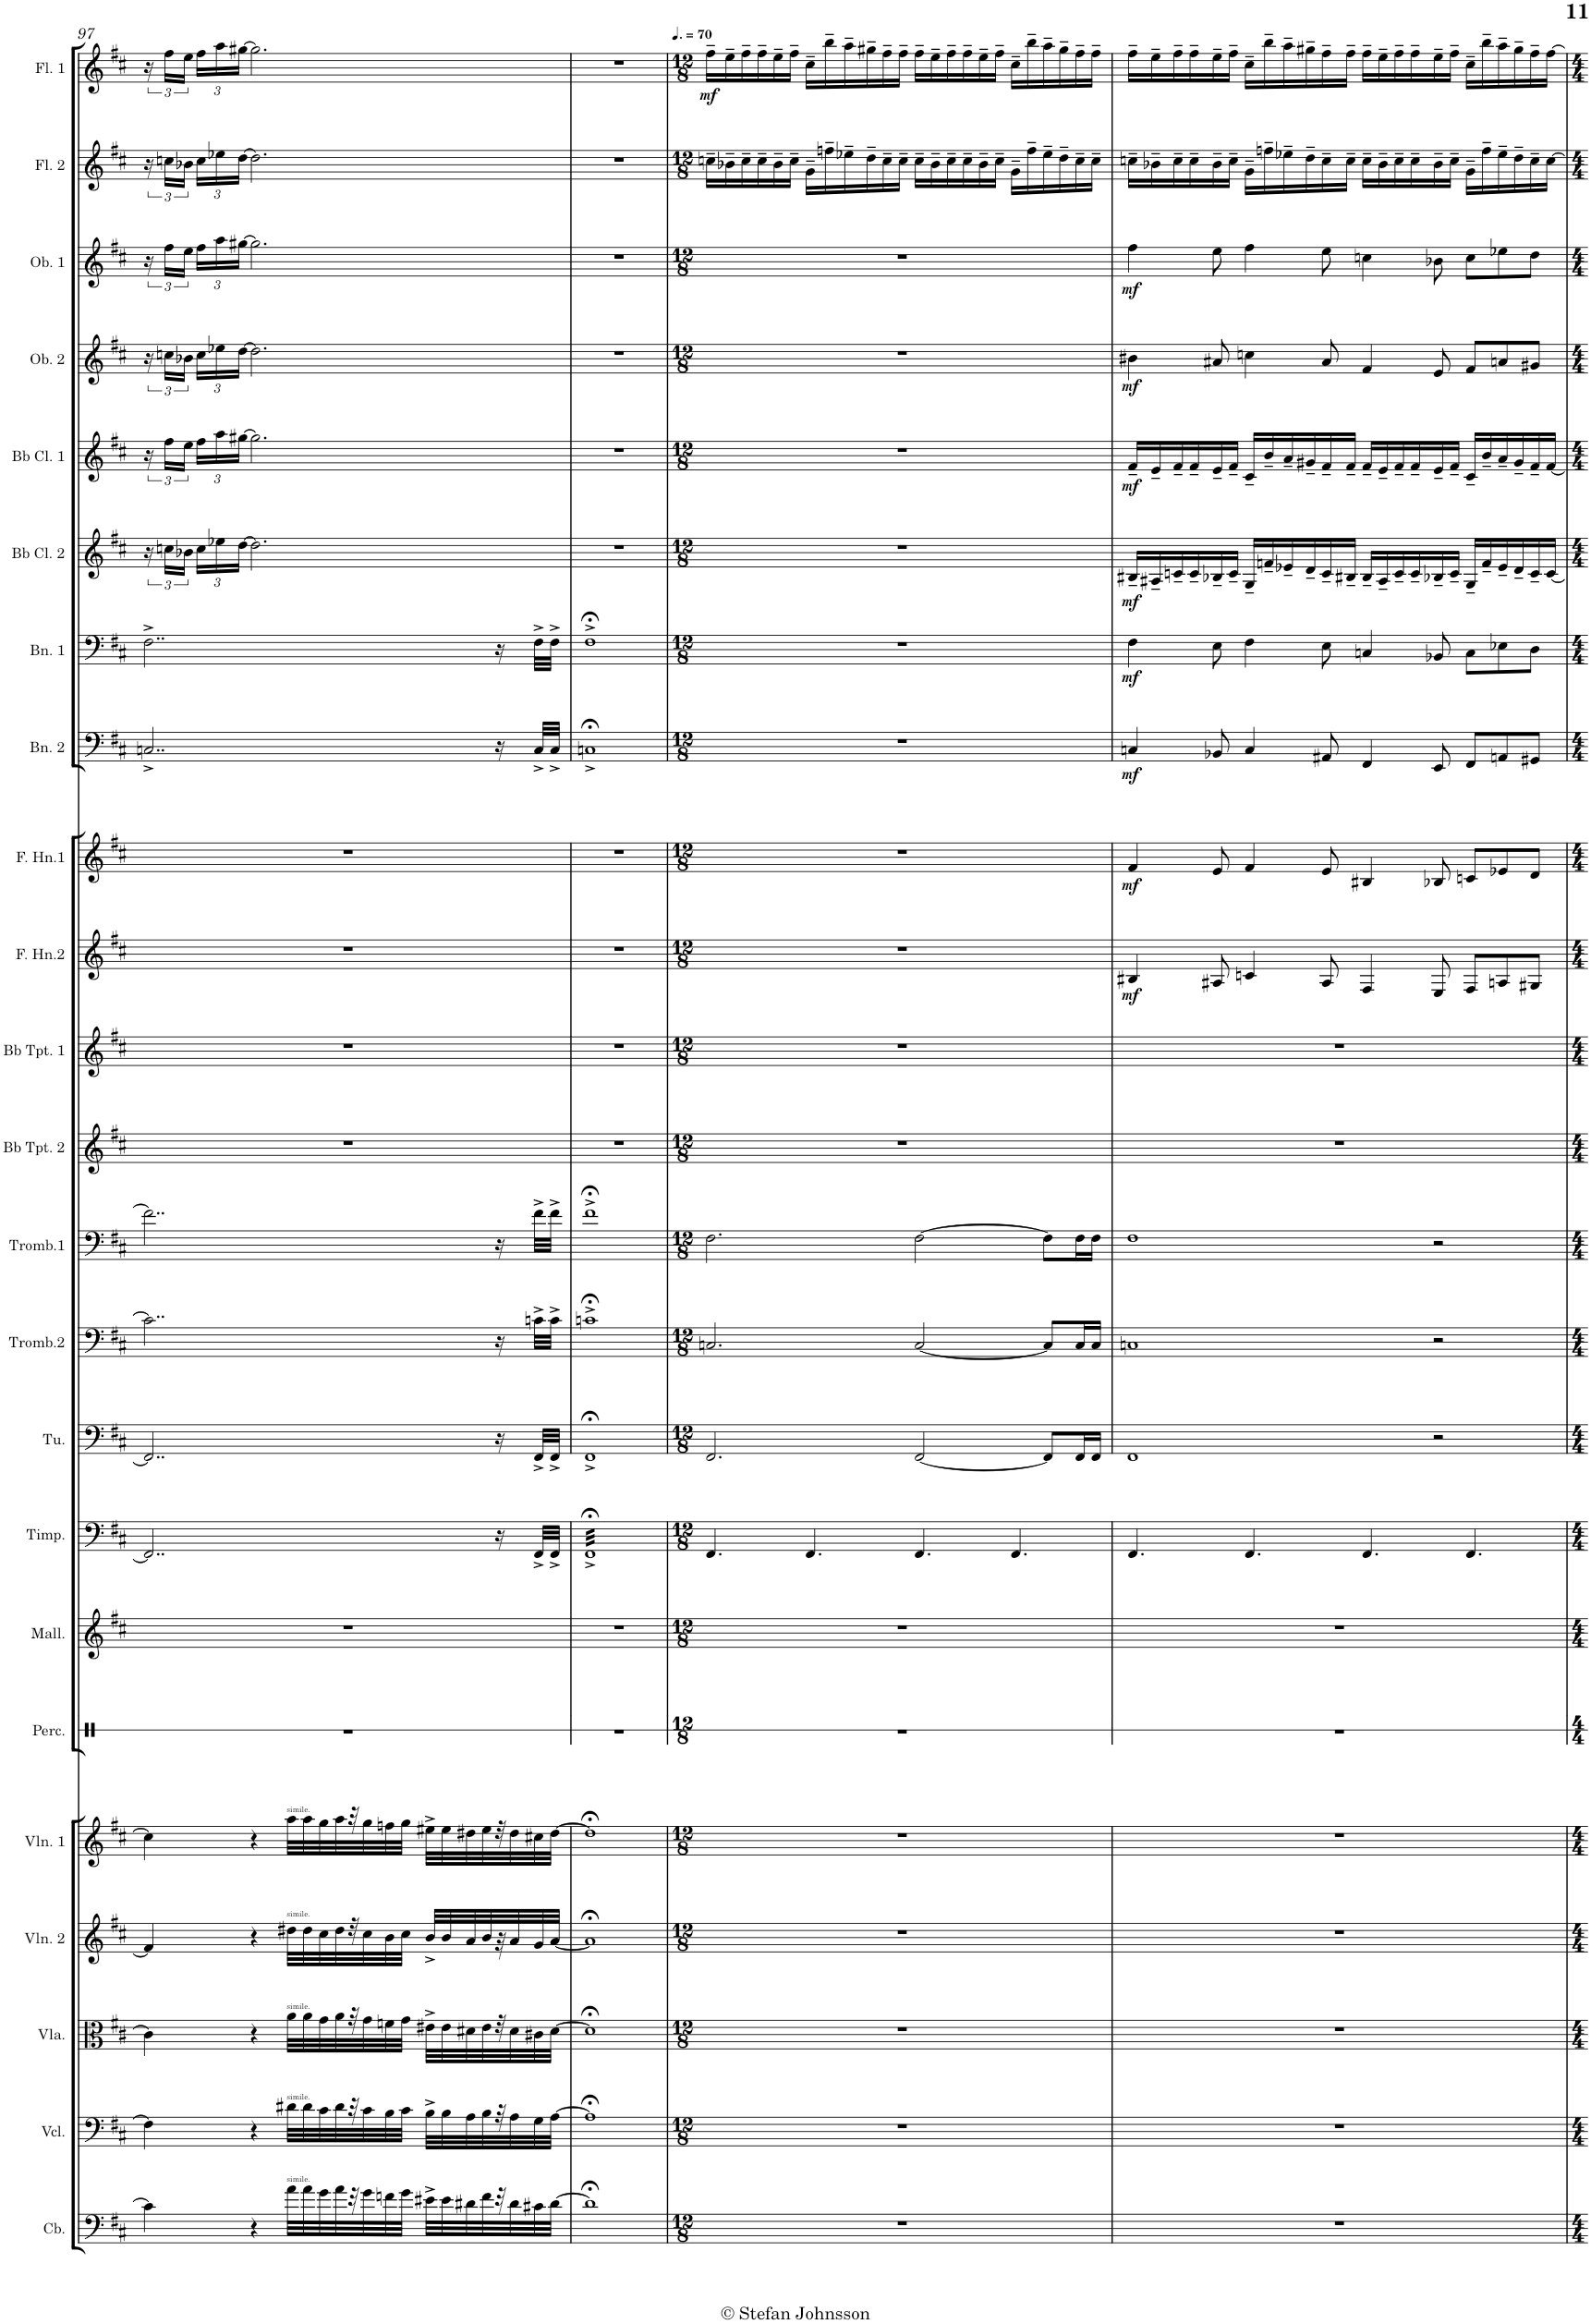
**kern	**kern	**kern	**kern	**kern	**kern	**kern	**kern	**kern	**kern	**kern	**kern	**kern	**kern	**dynam	**kern	**dynam	**kern	**dynam	**kern	**dynam	**kern	**dynam	**kern	**dynam	**kern	**dynam	**kern	**dynam	**kern	**kern	**dynam
*part23	*part22	*part21	*part20	*part19	*part18	*part17	*part16	*part15	*part14	*part13	*part12	*part11	*part10	*part10	*part9	*part9	*part8	*part8	*part7	*part7	*part6	*part6	*part5	*part5	*part4	*part4	*part3	*part3	*part2	*part1	*part1
*staff23	*staff22	*staff21	*staff20	*staff19	*staff18	*staff17	*staff16	*staff15	*staff14	*staff13	*staff12	*staff11	*staff10	*staff10	*staff9	*staff9	*staff8	*staff8	*staff7	*staff7	*staff6	*staff6	*staff5	*staff5	*staff4	*staff4	*staff3	*staff3	*staff2	*staff1	*staff1
*I"Contrabass	*I"Cello	*I"Viola	*I"Violin 2	*I"Violin 1	*I"Percussion	*I"Mallet	*I"Timpani	*I"Tuba	*I"Trombone2	*I"Trombone1	*I"Bb Trumpet 2	*I"Bb Trumpet 1	*I"French Horn2	*	*I"French Horn1	*	*I"Bassoon 2	*	*I"Bassoon 1	*	*I"Bb Clarinet 2	*	*I"Bb Clarinet 1	*	*I"Oboe 2	*	*I"Oboe 1	*	*I"Flute 2	*I"Flute 1	*
*I'Cb.	*	*I'Vla.	*I'Vln. 2	*I'Vln. 1	*I'Perc.	*I'Mall.	*I'Timp.	*I'Tu.	*I'Tromb.2	*I'Tromb.1	*I'Bb Tpt. 2	*I'Bb Tpt. 1	*I'F. Hn.2	*	*I'F. Hn.1	*	*I'Bn. 2	*	*I'Bn. 1	*	*I'Bb Cl. 2	*	*I'Bb Cl. 1	*	*I'Ob. 2	*	*I'Ob. 1	*	*I'Fl. 2	*I'Fl. 1	*
!!LO:PB:g=z
*clefF4	*clefF4	*clefC3	*clefG2	*clefG2	*clefX	*clefG2	*clefF4	*clefF4	*clefF4	*clefF4	*clefG2	*clefG2	*clefG2	*	*clefG2	*	*clefF4	*	*clefF4	*	*clefG2	*	*clefG2	*	*clefG2	*	*clefG2	*	*clefG2	*clefG2	*
*Trd7c12	*	*	*	*	*	*	*	*	*	*	*Trd1c2	*Trd1c2	*Trd4c7	*	*Trd4c7	*	*	*	*	*	*Trd1c2	*	*Trd1c2	*	*	*	*	*	*	*	*
*k[f#c#]	*k[f#c#]	*k[f#c#]	*k[f#c#]	*k[f#c#]	*k[f#c#]	*k[f#c#]	*k[f#c#]	*k[f#c#]	*k[f#c#]	*k[f#c#]	*k[f#c#]	*k[f#c#]	*k[f#c#]	*	*k[f#c#]	*	*k[f#c#]	*	*k[f#c#]	*	*k[f#c#]	*	*k[f#c#]	*	*k[f#c#]	*	*k[f#c#]	*	*k[f#c#]	*k[f#c#]	*
*D:	*D:	*D:	*D:	*D:	*D:	*D:	*D:	*D:	*D:	*D:	*D:	*D:	*D:	*	*D:	*	*D:	*	*D:	*	*D:	*	*D:	*	*D:	*	*D:	*	*D:	*D:	*
*M4/4	*M4/4	*M4/4	*M4/4	*M4/4	*M4/4	*M4/4	*M4/4	*M4/4	*M4/4	*M4/4	*M4/4	*M4/4	*M4/4	*	*M4/4	*	*M4/4	*	*M4/4	*	*M4/4	*	*M4/4	*	*M4/4	*	*M4/4	*	*M4/4	*M4/4	*
=97	=97	=97	=97	=97	=97	=97	=97	=97	=97	=97	=97	=97	=97	=97	=97	=97	=97	=97	=97	=97	=97	=97	=97	=97	=97	=97	=97	=97	=97	=97	=97
4c\]	4F#\]	4c\]	4f#/]	4cc\]	1r	1r	2..FF#/]	2..FF#/]	2..c\]	2..f#\]	1r	1r	1r	.	1r	.	2..Cn^/	.	2..F#^\	.	24r	.	24r	.	24r	.	24r	.	24r	24r	.
.	.	.	.	.	.	.	.	.	.	.	.	.	.	.	.	.	.	.	.	.	24ccn\LL	.	24ff#\LL	.	24ccn\LL	.	24ff#\LL	.	24ccn\LL	24ff#\LL	.
.	.	.	.	.	.	.	.	.	.	.	.	.	.	.	.	.	.	.	.	.	24b-X\JJ	.	24ee\JJ	.	24b-X\JJ	.	24ee\JJ	.	24b-X\JJ	24ee\JJ	.
*	*	*	*	*	*	*	*	*	*	*	*	*	*	*	*	*	*	*	*	*	*Xbrackettup	*	*Xbrackettup	*	*Xbrackettup	*	*Xbrackettup	*	*Xbrackettup	*Xbrackettup	*
.	.	.	.	.	.	.	.	.	.	.	.	.	.	.	.	.	.	.	.	.	24cc\LL	.	24ff#\LL	.	24cc\LL	.	24ff#\LL	.	24cc\LL	24ff#\LL	.
.	.	.	.	.	.	.	.	.	.	.	.	.	.	.	.	.	.	.	.	.	24ee-X\	.	24aa\	.	24ee-X\	.	24aa\	.	24ee-X\	24aa\	.
.	.	.	.	.	.	.	.	.	.	.	.	.	.	.	.	.	.	.	.	.	[24dd\JJ	.	[24gg#X\JJ	.	[24dd\JJ	.	[24gg#X\JJ	.	[24dd\JJ	[24gg#X\JJ	.
4r	4r	4r	4r	4r	.	.	.	.	.	.	.	.	.	.	.	.	.	.	.	.	2.dd\]	.	2.gg#\]	.	2.dd\]	.	2.gg#\]	.	2.dd\]	2.gg#\]	.
!	!	!	!	!LO:TX:a:t=simile.	!	!	!	!	!	!	!	!	!	!	!	!	!	!	!	!	!	!	!	!	!	!	!	!	!	!	!
!	!	!	!LO:TX:a:t=simile.	!	!	!	!	!	!	!	!	!	!	!	!	!	!	!	!	!	!	!	!	!	!	!	!	!	!	!	!
!	!	!LO:TX:a:t=simile.	!	!	!	!	!	!	!	!	!	!	!	!	!	!	!	!	!	!	!	!	!	!	!	!	!	!	!	!	!
!	!LO:TX:a:t=simile.	!	!	!	!	!	!	!	!	!	!	!	!	!	!	!	!	!	!	!	!	!	!	!	!	!	!	!	!	!	!
!LO:TX:a:t=simile.	!	!	!	!	!	!	!	!	!	!	!	!	!	!	!	!	!	!	!	!	!	!	!	!	!	!	!	!	!	!	!
32a\LLL	32d#X\LLL	32a\LLL	32dd#X\LLL	32aa\LLL	.	.	.	.	.	.	.	.	.	.	.	.	.	.	.	.	.	.	.	.	.	.	.	.	.	.	.
32a\	32d#\	32a\	32dd#\	32aa\	.	.	.	.	.	.	.	.	.	.	.	.	.	.	.	.	.	.	.	.	.	.	.	.	.	.	.
32g\	32c#\	32g\	32cc#\	32gg\	.	.	.	.	.	.	.	.	.	.	.	.	.	.	.	.	.	.	.	.	.	.	.	.	.	.	.
32a\	32d#\	32a\	32dd#\	32aa\	.	.	.	.	.	.	.	.	.	.	.	.	.	.	.	.	.	.	.	.	.	.	.	.	.	.	.
32r	32r	32r	32r	32r	.	.	.	.	.	.	.	.	.	.	.	.	.	.	.	.	.	.	.	.	.	.	.	.	.	.	.
32g\	32c#\	32g\	32cc#\	32gg\	.	.	.	.	.	.	.	.	.	.	.	.	.	.	.	.	.	.	.	.	.	.	.	.	.	.	.
32fn\	32B\	32fn\	32b\	32ffn\	.	.	.	.	.	.	.	.	.	.	.	.	.	.	.	.	.	.	.	.	.	.	.	.	.	.	.
32g\JJJ	32c#\JJJ	32g\JJJ	32cc#\JJJ	32gg\JJJ	.	.	.	.	.	.	.	.	.	.	.	.	.	.	.	.	.	.	.	.	.	.	.	.	.	.	.
32e#X^\LLL	32B^\LLL	32e#X^\LLL	32b^/LLL	32ee#X^\LLL	.	.	.	.	.	.	.	.	.	.	.	.	.	.	.	.	.	.	.	.	.	.	.	.	.	.	.
32e#\	32B\	32e#\	32b/	32ee#\	.	.	.	.	.	.	.	.	.	.	.	.	.	.	.	.	.	.	.	.	.	.	.	.	.	.	.
32d#X\	32A\	32d#X\	32a/	32dd#X\	.	.	.	.	.	.	.	.	.	.	.	.	.	.	.	.	.	.	.	.	.	.	.	.	.	.	.
32f\	32B\	32e#\	32b/	32ee#\	.	.	.	.	.	.	.	.	.	.	.	.	.	.	.	.	.	.	.	.	.	.	.	.	.	.	.
32r	32r	32r	32r	32r	.	.	16r	16r	16r	16r	.	.	.	.	.	.	16r	.	16r	.	.	.	.	.	.	.	.	.	.	.	.
32d#\	32A\	32d#\	32a/	32dd#\	.	.	.	.	.	.	.	.	.	.	.	.	.	.	.	.	.	.	.	.	.	.	.	.	.	.	.
32c#X\	32G\	32c#X\	32g/	32cc#X\	.	.	32FF#^/LLL	32FF#^/LLL	32cn^\LLL	32f#^\LLL	.	.	.	.	.	.	32C^/LLL	.	32F#^\LLL	.	.	.	.	.	.	.	.	.	.	.	.
[32d#\JJJ	[32A\JJJ	[32d#\JJJ	[32a/JJJ	[32dd#\JJJ	.	.	32FF#^/JJJ	32FF#^/JJJ	32c^\JJJ	32f#^\JJJ	.	.	.	.	.	.	32C^/JJJ	.	32F#^\JJJ	.	.	.	.	.	.	.	.	.	.	.	.
=98	=98	=98	=98	=98	=98	=98	=98	=98	=98	=98	=98	=98	=98	=98	=98	=98	=98	=98	=98	=98	=98	=98	=98	=98	=98	=98	=98	=98	=98	=98	=98
*	*	*	*	*	*	*	*tremolo	*	*	*	*	*	*	*	*	*	*	*	*	*	*	*	*	*	*	*	*	*	*	*	*
1d#;<]	1A;<]	1d#;<]	1a;<]	1dd#;<]	1r	1r	32FF#;<^LLL	1FF#;<^	1cn;<^	1f#;<^	1r	1r	1r	.	1r	.	1Cn;<^	.	1F#;<^	.	1r	.	1r	.	1r	.	1r	.	1r	1r	.
.	.	.	.	.	.	.	32FF#;<^	.	.	.	.	.	.	.	.	.	.	.	.	.	.	.	.	.	.	.	.	.	.	.	.
.	.	.	.	.	.	.	32FF#;<^	.	.	.	.	.	.	.	.	.	.	.	.	.	.	.	.	.	.	.	.	.	.	.	.
.	.	.	.	.	.	.	32FF#;<^	.	.	.	.	.	.	.	.	.	.	.	.	.	.	.	.	.	.	.	.	.	.	.	.
.	.	.	.	.	.	.	32FF#;<^	.	.	.	.	.	.	.	.	.	.	.	.	.	.	.	.	.	.	.	.	.	.	.	.
.	.	.	.	.	.	.	32FF#;<^	.	.	.	.	.	.	.	.	.	.	.	.	.	.	.	.	.	.	.	.	.	.	.	.
.	.	.	.	.	.	.	32FF#;<^	.	.	.	.	.	.	.	.	.	.	.	.	.	.	.	.	.	.	.	.	.	.	.	.
.	.	.	.	.	.	.	32FF#;<^	.	.	.	.	.	.	.	.	.	.	.	.	.	.	.	.	.	.	.	.	.	.	.	.
.	.	.	.	.	.	.	32FF#;<^	.	.	.	.	.	.	.	.	.	.	.	.	.	.	.	.	.	.	.	.	.	.	.	.
.	.	.	.	.	.	.	32FF#;<^	.	.	.	.	.	.	.	.	.	.	.	.	.	.	.	.	.	.	.	.	.	.	.	.
.	.	.	.	.	.	.	32FF#;<^	.	.	.	.	.	.	.	.	.	.	.	.	.	.	.	.	.	.	.	.	.	.	.	.
.	.	.	.	.	.	.	32FF#;<^	.	.	.	.	.	.	.	.	.	.	.	.	.	.	.	.	.	.	.	.	.	.	.	.
.	.	.	.	.	.	.	32FF#;<^	.	.	.	.	.	.	.	.	.	.	.	.	.	.	.	.	.	.	.	.	.	.	.	.
.	.	.	.	.	.	.	32FF#;<^	.	.	.	.	.	.	.	.	.	.	.	.	.	.	.	.	.	.	.	.	.	.	.	.
.	.	.	.	.	.	.	32FF#;<^	.	.	.	.	.	.	.	.	.	.	.	.	.	.	.	.	.	.	.	.	.	.	.	.
.	.	.	.	.	.	.	32FF#;<^	.	.	.	.	.	.	.	.	.	.	.	.	.	.	.	.	.	.	.	.	.	.	.	.
.	.	.	.	.	.	.	32FF#;<^	.	.	.	.	.	.	.	.	.	.	.	.	.	.	.	.	.	.	.	.	.	.	.	.
.	.	.	.	.	.	.	32FF#;<^	.	.	.	.	.	.	.	.	.	.	.	.	.	.	.	.	.	.	.	.	.	.	.	.
.	.	.	.	.	.	.	32FF#;<^	.	.	.	.	.	.	.	.	.	.	.	.	.	.	.	.	.	.	.	.	.	.	.	.
.	.	.	.	.	.	.	32FF#;<^	.	.	.	.	.	.	.	.	.	.	.	.	.	.	.	.	.	.	.	.	.	.	.	.
.	.	.	.	.	.	.	32FF#;<^	.	.	.	.	.	.	.	.	.	.	.	.	.	.	.	.	.	.	.	.	.	.	.	.
.	.	.	.	.	.	.	32FF#;<^	.	.	.	.	.	.	.	.	.	.	.	.	.	.	.	.	.	.	.	.	.	.	.	.
.	.	.	.	.	.	.	32FF#;<^	.	.	.	.	.	.	.	.	.	.	.	.	.	.	.	.	.	.	.	.	.	.	.	.
.	.	.	.	.	.	.	32FF#;<^	.	.	.	.	.	.	.	.	.	.	.	.	.	.	.	.	.	.	.	.	.	.	.	.
.	.	.	.	.	.	.	32FF#;<^	.	.	.	.	.	.	.	.	.	.	.	.	.	.	.	.	.	.	.	.	.	.	.	.
.	.	.	.	.	.	.	32FF#;<^	.	.	.	.	.	.	.	.	.	.	.	.	.	.	.	.	.	.	.	.	.	.	.	.
.	.	.	.	.	.	.	32FF#;<^	.	.	.	.	.	.	.	.	.	.	.	.	.	.	.	.	.	.	.	.	.	.	.	.
.	.	.	.	.	.	.	32FF#;<^	.	.	.	.	.	.	.	.	.	.	.	.	.	.	.	.	.	.	.	.	.	.	.	.
.	.	.	.	.	.	.	32FF#;<^	.	.	.	.	.	.	.	.	.	.	.	.	.	.	.	.	.	.	.	.	.	.	.	.
.	.	.	.	.	.	.	32FF#;<^	.	.	.	.	.	.	.	.	.	.	.	.	.	.	.	.	.	.	.	.	.	.	.	.
.	.	.	.	.	.	.	32FF#;<^	.	.	.	.	.	.	.	.	.	.	.	.	.	.	.	.	.	.	.	.	.	.	.	.
.	.	.	.	.	.	.	32FF#;<^JJJ	.	.	.	.	.	.	.	.	.	.	.	.	.	.	.	.	.	.	.	.	.	.	.	.
*	*	*	*	*	*	*	*Xtremolo	*	*	*	*	*	*	*	*	*	*	*	*	*	*	*	*	*	*	*	*	*	*	*	*
=99	=99	=99	=99	=99	=99	=99	=99	=99	=99	=99	=99	=99	=99	=99	=99	=99	=99	=99	=99	=99	=99	=99	=99	=99	=99	=99	=99	=99	=99	=99	=99
*M12/8	*M12/8	*M12/8	*M12/8	*M12/8	*M12/8	*M12/8	*M12/8	*M12/8	*M12/8	*M12/8	*M12/8	*M12/8	*M12/8	*	*M12/8	*	*M12/8	*	*M12/8	*	*M12/8	*	*M12/8	*	*M12/8	*	*M12/8	*	*M12/8	*M12/8	*
*	*	*	*	*	*	*	*	*	*	*	*	*	*	*	*	*	*	*	*	*	*	*	*	*	*	*	*	*	*	*MM105	*
!	!	!	!	!	!	!	!	!	!	!	!	!	!	!	!	!	!	!	!	!	!	!	!	!	!	!	!	!	!	!	!LO:DY:b
1.r	1.r	1.r	1.r	1.r	1.r	1.r	4.FF#/	2.FF#/	2.Cn/	2.F#\	1.r	1.r	1.r	.	1.r	.	1.r	.	1.r	.	1.r	.	1.r	.	1.r	.	1.r	.	16ccn~\LL	16ff#~\LL	mf
.	.	.	.	.	.	.	.	.	.	.	.	.	.	.	.	.	.	.	.	.	.	.	.	.	.	.	.	.	16b-X~\	16ee~\	.
.	.	.	.	.	.	.	.	.	.	.	.	.	.	.	.	.	.	.	.	.	.	.	.	.	.	.	.	.	16cc~\	16ff#~\	.
.	.	.	.	.	.	.	.	.	.	.	.	.	.	.	.	.	.	.	.	.	.	.	.	.	.	.	.	.	16cc~\	16ff#~\	.
.	.	.	.	.	.	.	.	.	.	.	.	.	.	.	.	.	.	.	.	.	.	.	.	.	.	.	.	.	16b-~\	16ee~\	.
.	.	.	.	.	.	.	.	.	.	.	.	.	.	.	.	.	.	.	.	.	.	.	.	.	.	.	.	.	16cc~\JJ	16ff#~\JJ	.
.	.	.	.	.	.	.	4.FF#/	.	.	.	.	.	.	.	.	.	.	.	.	.	.	.	.	.	.	.	.	.	16g~\LL	16cc#~\LL	.
.	.	.	.	.	.	.	.	.	.	.	.	.	.	.	.	.	.	.	.	.	.	.	.	.	.	.	.	.	16ffn~\	16bb~\	.
.	.	.	.	.	.	.	.	.	.	.	.	.	.	.	.	.	.	.	.	.	.	.	.	.	.	.	.	.	16ee-X~\	16aa~\	.
.	.	.	.	.	.	.	.	.	.	.	.	.	.	.	.	.	.	.	.	.	.	.	.	.	.	.	.	.	16dd~\	16gg#X~\	.
.	.	.	.	.	.	.	.	.	.	.	.	.	.	.	.	.	.	.	.	.	.	.	.	.	.	.	.	.	16cc~\	16ff#~\	.
.	.	.	.	.	.	.	.	.	.	.	.	.	.	.	.	.	.	.	.	.	.	.	.	.	.	.	.	.	16cc~\JJ	16ff#~\JJ	.
.	.	.	.	.	.	.	4.FF#/	[2FF#/	[2C/	[2F#\	.	.	.	.	.	.	.	.	.	.	.	.	.	.	.	.	.	.	16cc~\LL	16ff#~\LL	.
.	.	.	.	.	.	.	.	.	.	.	.	.	.	.	.	.	.	.	.	.	.	.	.	.	.	.	.	.	16b-~\	16ee~\	.
.	.	.	.	.	.	.	.	.	.	.	.	.	.	.	.	.	.	.	.	.	.	.	.	.	.	.	.	.	16cc~\	16ff#~\	.
.	.	.	.	.	.	.	.	.	.	.	.	.	.	.	.	.	.	.	.	.	.	.	.	.	.	.	.	.	16cc~\	16ff#~\	.
.	.	.	.	.	.	.	.	.	.	.	.	.	.	.	.	.	.	.	.	.	.	.	.	.	.	.	.	.	16b-~\	16ee~\	.
.	.	.	.	.	.	.	.	.	.	.	.	.	.	.	.	.	.	.	.	.	.	.	.	.	.	.	.	.	16cc~\JJ	16ff#~\JJ	.
.	.	.	.	.	.	.	4.FF#/	.	.	.	.	.	.	.	.	.	.	.	.	.	.	.	.	.	.	.	.	.	16g~\LL	16cc#~\LL	.
.	.	.	.	.	.	.	.	.	.	.	.	.	.	.	.	.	.	.	.	.	.	.	.	.	.	.	.	.	16ff~\	16bb~\	.
.	.	.	.	.	.	.	.	8FF#/L]	8C/L]	8F#\L]	.	.	.	.	.	.	.	.	.	.	.	.	.	.	.	.	.	.	16ee-~\	16aa~\	.
.	.	.	.	.	.	.	.	.	.	.	.	.	.	.	.	.	.	.	.	.	.	.	.	.	.	.	.	.	16dd~\	16gg#~\	.
.	.	.	.	.	.	.	.	16FF#/L	16C/L	16F#\L	.	.	.	.	.	.	.	.	.	.	.	.	.	.	.	.	.	.	16cc~\	16ff#~\	.
.	.	.	.	.	.	.	.	16FF#/JJ	16C/JJ	16F#\JJ	.	.	.	.	.	.	.	.	.	.	.	.	.	.	.	.	.	.	16cc~\JJ	16ff#~\JJ	.
=100	=100	=100	=100	=100	=100	=100	=100	=100	=100	=100	=100	=100	=100	=100	=100	=100	=100	=100	=100	=100	=100	=100	=100	=100	=100	=100	=100	=100	=100	=100	=100
!	!	!	!	!	!	!	!	!	!	!	!	!	!	!LO:DY:b	!	!LO:DY:b	!	!LO:DY:b	!	!LO:DY:b	!	!LO:DY:b	!	!LO:DY:b	!	!LO:DY:b	!	!LO:DY:b	!	!	!
1.r	1.r	1.r	1.r	1.r	1.r	1.r	4.FF#/	1FF#	1Cn	1F#	1.r	1.r	4B#X/	mf	4f#/	mf	4Cn/	mf	4F#\	mf	16B#X~/LL	mf	16f#~/LL	mf	4b#X\	mf	4ff#\	mf	16ccn~\LL	16ff#~\LL	.
.	.	.	.	.	.	.	.	.	.	.	.	.	.	.	.	.	.	.	.	.	16A#X~/	.	16e~/	.	.	.	.	.	16b-X~\	16ee~\	.
.	.	.	.	.	.	.	.	.	.	.	.	.	.	.	.	.	.	.	.	.	16cn~/	.	16f#~/	.	.	.	.	.	16cc~\	16ff#~\	.
.	.	.	.	.	.	.	.	.	.	.	.	.	.	.	.	.	.	.	.	.	16c~/	.	16f#~/	.	.	.	.	.	16cc~\	16ff#~\	.
.	.	.	.	.	.	.	.	.	.	.	.	.	8A#X/	.	8e/	.	8BB-X/	.	8E\	.	16B-X~/	.	16e~/	.	8a#X/	.	8ee\	.	16b-~\	16ee~\	.
.	.	.	.	.	.	.	.	.	.	.	.	.	.	.	.	.	.	.	.	.	16c~/JJ	.	16f#~/JJ	.	.	.	.	.	16cc~\JJ	16ff#~\JJ	.
.	.	.	.	.	.	.	4.FF#/	.	.	.	.	.	4cn/	.	4f#/	.	4C/	.	4F#\	.	16G~/LL	.	16c#~/LL	.	4ccn\	.	4ff#\	.	16g~\LL	16cc#~\LL	.
.	.	.	.	.	.	.	.	.	.	.	.	.	.	.	.	.	.	.	.	.	16fn~/	.	16b~/	.	.	.	.	.	16ffn~\	16bb~\	.
.	.	.	.	.	.	.	.	.	.	.	.	.	.	.	.	.	.	.	.	.	16e-X~/	.	16a~/	.	.	.	.	.	16ee-X~\	16aa~\	.
.	.	.	.	.	.	.	.	.	.	.	.	.	.	.	.	.	.	.	.	.	16d~/	.	16g#X~/	.	.	.	.	.	16dd~\	16gg#X~\	.
.	.	.	.	.	.	.	.	.	.	.	.	.	8A#/	.	8e/	.	8AA#X/	.	8E\	.	16c~/	.	16f#~/	.	8a#/	.	8ee\	.	16cc~\	16ff#~\	.
.	.	.	.	.	.	.	.	.	.	.	.	.	.	.	.	.	.	.	.	.	16B#X~/JJ	.	16f#~/JJ	.	.	.	.	.	16cc~\JJ	16ff#~\JJ	.
.	.	.	.	.	.	.	4.FF#/	.	.	.	.	.	4F#/	.	4B#X/	.	4FF#/	.	4Cn/	.	16B#~/LL	.	16f#~/LL	.	4f#/	.	4ccn\	.	16cc~\LL	16ff#~\LL	.
.	.	.	.	.	.	.	.	.	.	.	.	.	.	.	.	.	.	.	.	.	16A#~/	.	16e~/	.	.	.	.	.	16b-~\	16ee~\	.
.	.	.	.	.	.	.	.	.	.	.	.	.	.	.	.	.	.	.	.	.	16c~/	.	16f#~/	.	.	.	.	.	16cc~\	16ff#~\	.
.	.	.	.	.	.	.	.	.	.	.	.	.	.	.	.	.	.	.	.	.	16c~/	.	16f#~/	.	.	.	.	.	16cc~\	16ff#~\	.
.	.	.	.	.	.	.	.	2r	2r	2r	.	.	8E/	.	8B-X/	.	8EE/	.	8BB-X/	.	16B-X~/	.	16e~/	.	8e/	.	8b-X\	.	16b-~\	16ee~\	.
.	.	.	.	.	.	.	.	.	.	.	.	.	.	.	.	.	.	.	.	.	16c~/JJ	.	16f#~/JJ	.	.	.	.	.	16cc~\JJ	16ff#~\JJ	.
.	.	.	.	.	.	.	4.FF#/	.	.	.	.	.	8F#/L	.	8cn/L	.	8FF#/L	.	8C\L	.	16G~/LL	.	16c#~/LL	.	8f#/L	.	8cc\L	.	16g~\LL	16cc#~\LL	.
.	.	.	.	.	.	.	.	.	.	.	.	.	.	.	.	.	.	.	.	.	16f~/	.	16b~/	.	.	.	.	.	16ff~\	16bb~\	.
.	.	.	.	.	.	.	.	.	.	.	.	.	8An/	.	8e-X/	.	8AAn/	.	8E-X\	.	16e-~/	.	16a~/	.	8an/	.	8ee-X\	.	16ee-~\	16aa~\	.
.	.	.	.	.	.	.	.	.	.	.	.	.	.	.	.	.	.	.	.	.	16d~/	.	16g#~/	.	.	.	.	.	16dd~\	16gg#~\	.
.	.	.	.	.	.	.	.	.	.	.	.	.	8G#X/J	.	8d/J	.	8GG#X/J	.	8D\J	.	16c~/	.	16f#~/	.	8g#X/J	.	8dd\J	.	16cc~\	16ff#~\	.
.	.	.	.	.	.	.	.	.	.	.	.	.	.	.	.	.	.	.	.	.	[16c/JJ	.	[16f#/JJ	.	.	.	.	.	[16cc\JJ	[16ff#\JJ	.
=	=	=	=	=	=	=	=	=	=	=	=	=	=	=	=	=	=	=	=	=	=	=	=	=	=	=	=	=	=	=	=
*-	*-	*-	*-	*-	*-	*-	*-	*-	*-	*-	*-	*-	*-	*-	*-	*-	*-	*-	*-	*-	*-	*-	*-	*-	*-	*-	*-	*-	*-	*-	*-
